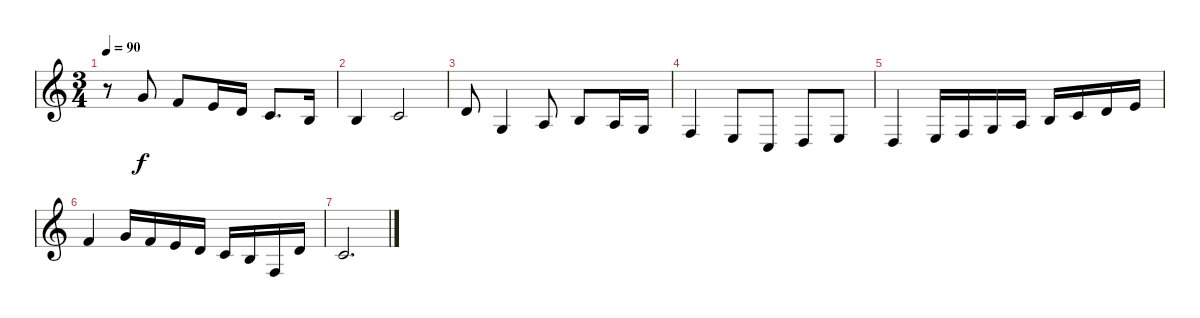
\track "" {instrument churchorgan}
\staff {score}
\tuning (E4 B3 G3 D3 A2 E2) {hide}
\ts (3 4)
\tempo 90
\clef g2
\ks c
r.8{dy f instrument churchorgan} 3.1.8{beam Up} 1.1.8{beam Up} 0.1.16{beam Up} 3.2.16{beam Up} 1.2.8{d beam Up} 0.2.16{beam Up} |
0.2.4{beam Up} 1.2.2 |
3.2.8 0.3.4 2.3.8 0.2.8 2.3.16 0.3.16 |
3.4.4 2.4.8 3.5.8 0.4.8 2.4.8 |
0.4.4 2.4.16 3.4.16 0.3.16 2.3.16 0.2.16 1.2.16 3.2.16 0.1.16 |
1.1.4 3.1.16 1.1.16 0.1.16 3.2.16 1.2.16 0.2.16 3.4.16 3.2.16 |
1.2.2{d}
